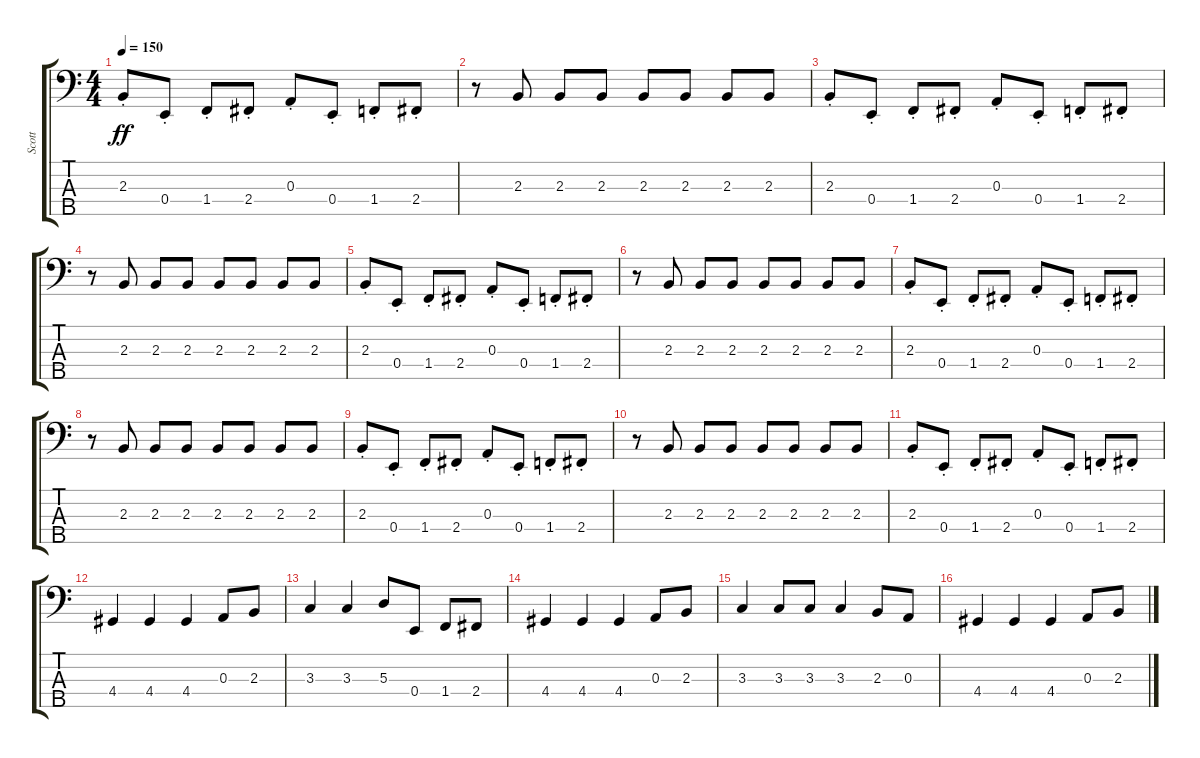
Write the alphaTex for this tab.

\track ("Scott" "Scott") {instrument electricbasspick}
\staff {score tabs}
\tuning (G2 D2 A1 E1 B0) {hide}
\ts (4 4)
\tempo 150
\clef f4
\ks c
2.3{st}.8{dy ff} 0.4{st}.8 1.4{st}.8 2.4{st}.8 0.3{st}.8 0.4{st}.8 1.4{st}.8 2.4{st}.8 |
r.8 2.3.8 2.3.8 2.3.8 2.3.8 2.3.8 2.3.8 2.3.8 |
2.3{st}.8 0.4{st}.8 1.4{st}.8 2.4{st}.8 0.3{st}.8 0.4{st}.8 1.4{st}.8 2.4{st}.8 |
r.8 2.3.8 2.3.8 2.3.8 2.3.8 2.3.8 2.3.8 2.3.8 |
2.3{st}.8 0.4{st}.8 1.4{st}.8 2.4{st}.8 0.3{st}.8 0.4{st}.8 1.4{st}.8 2.4{st}.8 |
r.8 2.3.8 2.3.8 2.3.8 2.3.8 2.3.8 2.3.8 2.3.8 |
2.3{st}.8 0.4{st}.8 1.4{st}.8 2.4{st}.8 0.3{st}.8 0.4{st}.8 1.4{st}.8 2.4{st}.8 |
r.8 2.3.8 2.3.8 2.3.8 2.3.8 2.3.8 2.3.8 2.3.8 |
2.3{st}.8 0.4{st}.8 1.4{st}.8 2.4{st}.8 0.3{st}.8 0.4{st}.8 1.4{st}.8 2.4{st}.8 |
r.8 2.3.8 2.3.8 2.3.8 2.3.8 2.3.8 2.3.8 2.3.8 |
2.3{st}.8 0.4{st}.8 1.4{st}.8 2.4{st}.8 0.3{st}.8 0.4{st}.8 1.4{st}.8 2.4{st}.8 |
4.4.4 4.4.4 4.4.4 0.3.8 2.3.8 |
3.3.4 3.3.4 5.3.8 0.4.8 1.4.8 2.4.8 |
4.4.4 4.4.4 4.4.4 0.3.8 2.3.8 |
3.3.4 3.3.8 3.3.8 3.3.4 2.3.8 0.3.8 |
4.4.4 4.4.4 4.4.4 0.3.8 2.3.8
